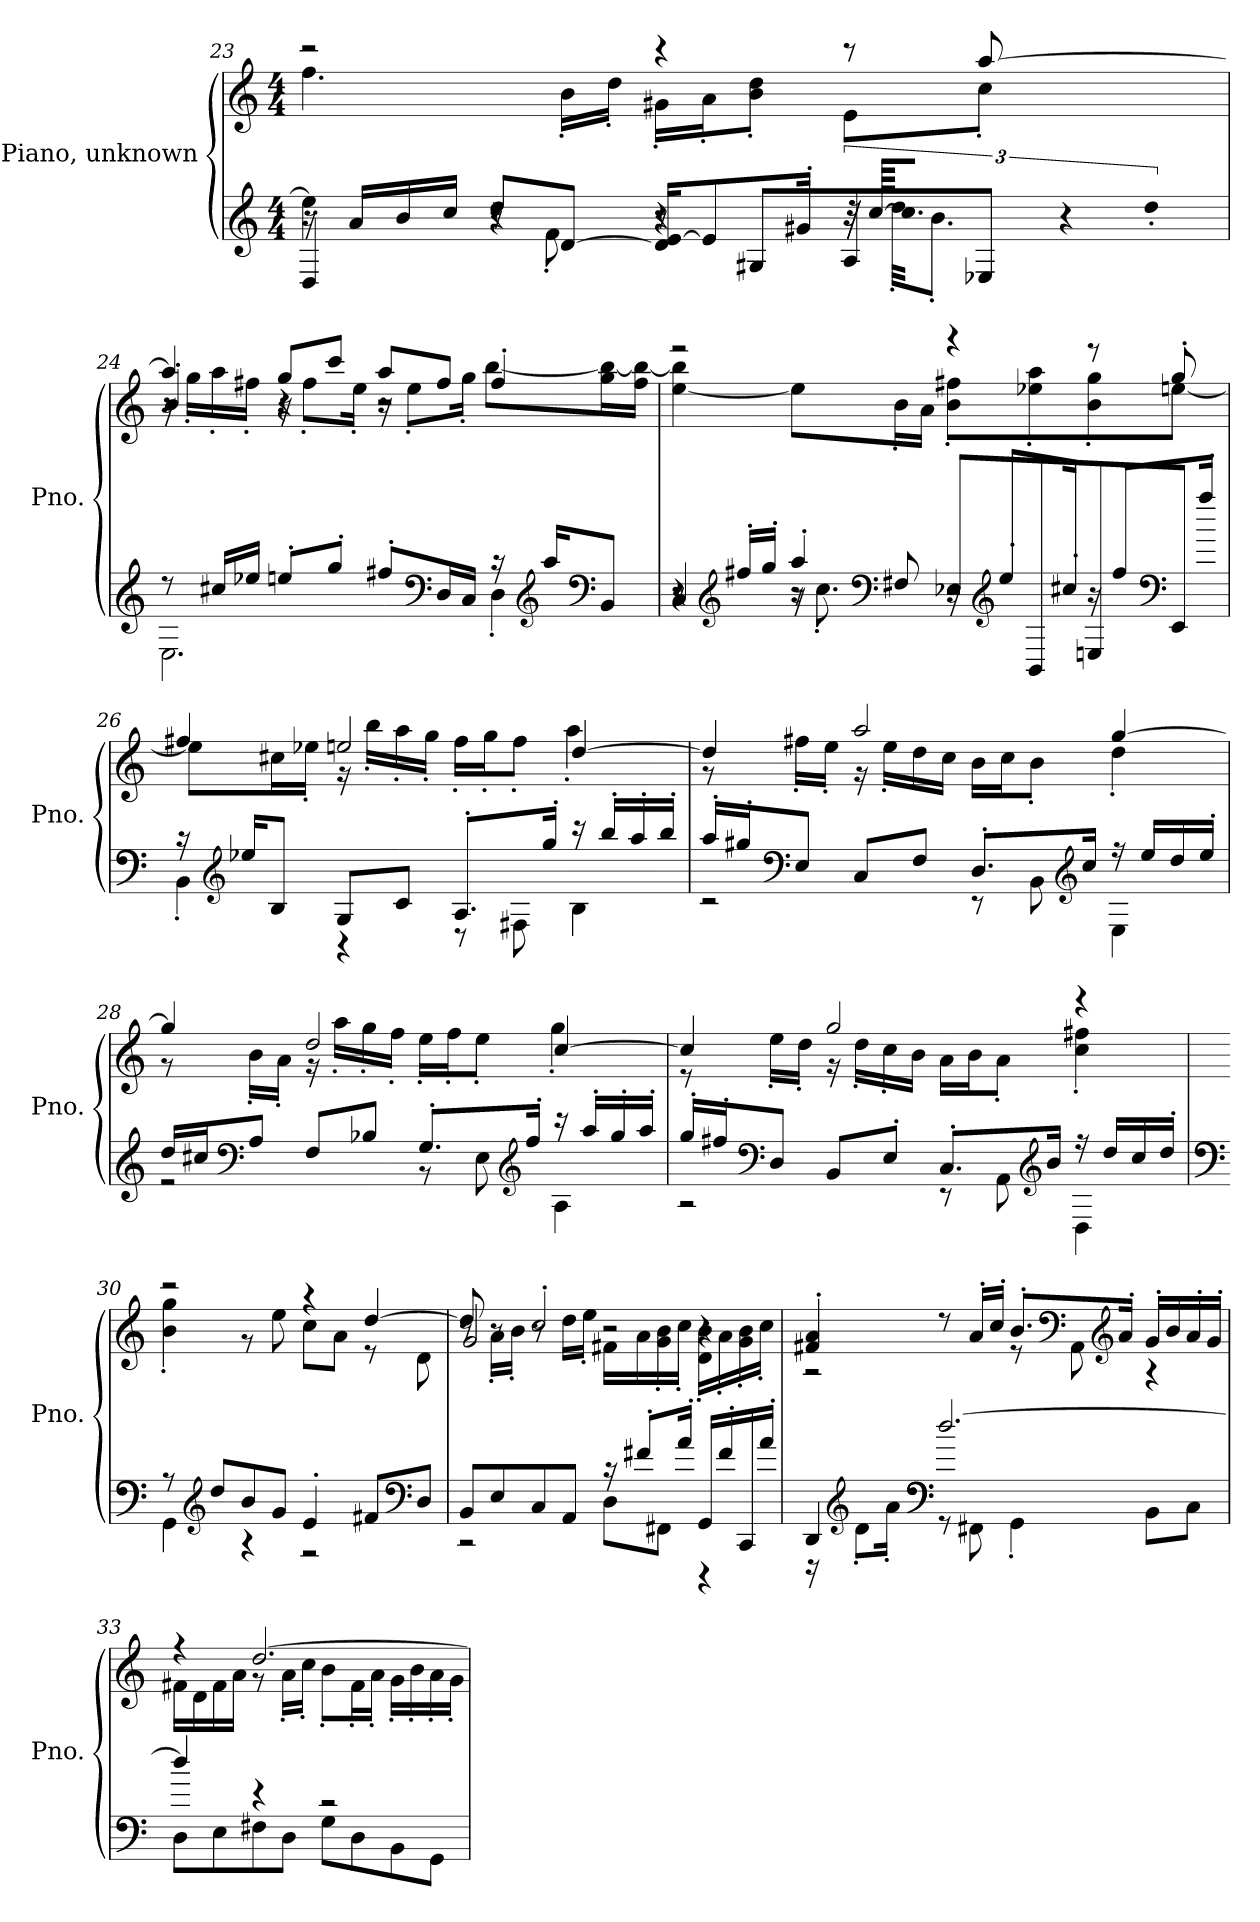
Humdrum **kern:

**kern	**kern
*part1	*part1
*staff2	*staff1
*I"Piano, unknown	*
*I'Pno.	*
!!LO:LB:g=z
*clefG2	*clefG2
*k[]	*k[]
*M4/4	*M4/4
=23	=23
*^	*^
*	*^	*	*
16r	4ee\]	4D'/	2r	4.ff\
16a/LL	.	.	.	.
16b/	.	.	.	.
16cc/JJ	.	.	.	.
8dd/L	8r	4r	.	.
[8d/J	8f'\	.	.	16b'\LL
.	.	.	.	16dd'\JJ
16d/] [16e/KL	4r	8r	4r	16g#X'\LL
8e/]	.	.	.	16a'\J
.	.	8G#X/L	.	8b\' 8dd\'J
16g#X'/Jk	.	.	.	.
48r	32r	8A/	8r	8e\L
[96cc/KKLL	.	.	.	.
16.cc/JJ]	32dd'\KKL	.	.	.
.	8.b'\J	.	.	.
16r	.	8E-X/J	[8aa/	8cc'\J
16dd'/	.	.	.	.
*	*v	*v	*	*
=24	=24	=24	=24
*	*	*	*^
8r	2.E\	4aa/]	16r	4b'/
.	.	.	16gg'\LL	.
16cc#X/LL	.	.	16aa'\	.
16ee-X/JJ	.	.	16ff#X'\JJ	.
8een'/L	.	8gg/L	16r	4r
.	.	.	8ff#'\L	.
8gg'/J	.	8ccc/J	.	.
.	.	.	16ee'\Jk	.
8ff#X'/L	.	8aa/L	16r	2r
.	.	.	8ee'\L	.
*clefF4	*	*	*	*
16D/L	.	8ff#/J	.	.
16C/JJ	.	.	16gg'\Jk	.
16r	4D'\	4ff#'/	[8bb\L	.
*clefG2	*	*	*	*
16aa/KL	.	.	.	.
*clefF4	*	*	*	*
8BB/J	.	.	16gg\ 16bb\_L	.
.	.	.	16ff#\ 16bb\_JJ	.
*	*	*	*v	*v
!!LO:LB:g=z
=25	=25	=25	=25
*	*^	*	*
8r	4r	4C/	2r	[4ee\ 4bb\]
*clefG2	*	*	*	*
16ff#X'/LL	.	.	.	.
16gg'/JJ	.	.	.	.
8r	16r	4aa'/	.	8ee\L]
.	8.cc'\	.	.	.
*clefF4	*	*	*	*
8F#X/	.	.	.	16b'\L
.	.	.	.	16a\JJ
16r	2r	8E-X/L	4r	8b\' 8ff#X\'L
*clefG2	*	*	*	*
8ee'/L	.	.	.	.
.	.	8BB/	.	8ee-X\' 8aa\'
16cc#X'/Jk	.	.	.	.
16r	.	8En/	8r	8b\' 8gg\'
8ff#'/L	.	.	.	.
*clefF4	*	*	*	*
.	.	8EE/J	8gg'/	[8een\J
16aa'/Jk	.	.	.	.
*	*v	*v	*	*
!!LO:LB:g=z	!!
=26	=26	=26	=26
16r	4BB'\	4ff#X/	8ee\L]
*clefG2	*	*	*
16ee-X/KL	.	.	.
8B/J	.	.	16cc#X\L
.	.	.	16ee-X'\JJ
8G/L	4r	2een/	16r
.	.	.	16bb'\LL
8c/J	.	.	16aa'\
.	.	.	16gg'\JJ
8.A'/L	8r	.	16ff#'\LL
.	.	.	16gg'\J
.	8F#X\	.	8ff#'\J
16gg'/Jk	.	.	.
16r	4B\	[4dd/	4aa'\
16bb'/LL	.	.	.
16aa'/	.	.	.
16bb'/JJ	.	.	.
=27	=27	=27	=27
16aa'/LL	2r	4dd/]	8r
16gg#X'/J	.	.	.
*clefF4	*	*	*
8E/J	.	.	16ff#X'\LL
.	.	.	16ee'\JJ
8C/L	.	2aa/	16r
.	.	.	16ee'\LL
8F/J	.	.	16dd\
.	.	.	16cc\JJ
8.D'/L	8r	.	16b\LL
.	.	.	16cc\J
.	8BB\	.	8b'\J
*clefG2	*	*	*
16cc/Jk	.	.	.
16r	4E\	[4gg/	4dd'\
16ee/LL	.	.	.
16dd/	.	.	.
16ee'/JJ	.	.	.
!!LO:LB:g=z	!!
=28	=28	=28	=28
16dd/LL	2r	4gg/]	8r
16cc#X/J	.	.	.
*clefF4	*	*	*
8A/J	.	.	16b'\LL
.	.	.	16a'\JJ
8F/L	.	2dd/	16r
.	.	.	16aa'\LL
8B-X/J	.	.	16gg'\
.	.	.	16ff'\JJ
8.G'/L	8r	.	16ee'\LL
.	.	.	16ff'\J
.	8E\	.	8ee'\J
*clefG2	*	*	*
16ff'/Jk	.	.	.
16r	4A\	[4cc/	4gg'\
16aa'/LL	.	.	.
16gg'/	.	.	.
16aa'/JJ	.	.	.
=29	=29	=29	=29
16gg'/LL	2r	4cc/]	8r
16ff#X'/J	.	.	.
*clefF4	*	*	*
8D/J	.	.	16ee'\LL
.	.	.	16dd'\JJ
8BB/L	.	2gg/	16r
.	.	.	16dd'\LL
8E'/J	.	.	16cc'\
.	.	.	16b\JJ
8.C'/L	8r	.	16a\LL
.	.	.	16b\J
.	8AA\	.	8a'\J
*clefG2	*	*	*
16b/Jk	.	.	.
16r	4D\	4r	4cc\' 4ff#X\'
16dd/LL	.	.	.
16cc/	.	.	.
16dd'/JJ	.	.	.
!!LO:PB:g=z	!!
=30	=30	=30	=30
*clefF4	*	*	*
8r	4GG\	2r	4b\' 4gg\'
*clefG2	*	*	*
8dd/L	.	.	.
8b/	4r	.	8r
8g/J	.	.	8ee\
4e'/	2r	4r	8cc\L
.	.	.	8a\J
8f#X/L	.	[4dd/	8r
*clefF4	*	*	*
8D/J	.	.	8d\
=31	=31	=31	=31
*	*	*	*^
8BB/L	2r	8dd/]	8r	2g/
8E/	.	8r	16a'\LL	.
.	.	.	16b'\JJ	.
8C/	.	2cc'/	8r	.
8AA/J	.	.	16dd\LL	.
.	.	.	16ee'\JJ	.
16r	8D\L	.	16f#X\LL	2r
8f#X'/L	.	.	16a\	.
.	8FF#X\J	.	16g\' 16b\'	.
16a'/Jk	.	.	16cc'\JJ	.
16GG/LL	4r	4r	16d\' 16b\'LL	.
16f#'/	.	.	16a'\	.
16CC/	.	.	16g\' 16b\'	.
16a'/JJ	.	.	16cc'\JJ	.
*	*	*	*v	*v
!!LO:LB:g=z
=32	=32	=32	=32
4DD/	16r	4f#X/' 4a/'	2r
*clefG2	*	*	*
.	8d'\L	.	.
.	16a'\Jk	.	.
*clefF4	*	*	*
[2.dd/	8r	8r	.
.	8FF#X\	16a'/LL	.
.	.	16cc'/JJ	.
.	4GG'\	8.b'/L	8r
*	*	*clefF4	*
.	.	.	8AA\
*	*	*clefG2	*
.	.	16a'/Jk	.
.	8BB\L	16g'/LL	4r
.	.	16b/	.
.	8C\J	16a'/	.
.	.	16g'/JJ	.
=33	=33	=33	=33
4dd/]	8D\L	4r	16f#X\LL
.	.	.	16d\
.	8E\	.	16f#\
.	.	.	16a\JJ
4r	8F#X\	[2.dd/	8r
.	8D\J	.	16a'\LL
.	.	.	16cc'\JJ
2r	8G\L	.	8b'\L
.	8D\	.	16f#'\L
.	.	.	16a'\JJ
.	8BB\	.	16g'\LL
.	.	.	16b'\
.	8GG\J	.	16a'\
.	.	.	16g'\JJ
*v	*v	*	*
*	*v	*v
=	=
*-	*-
